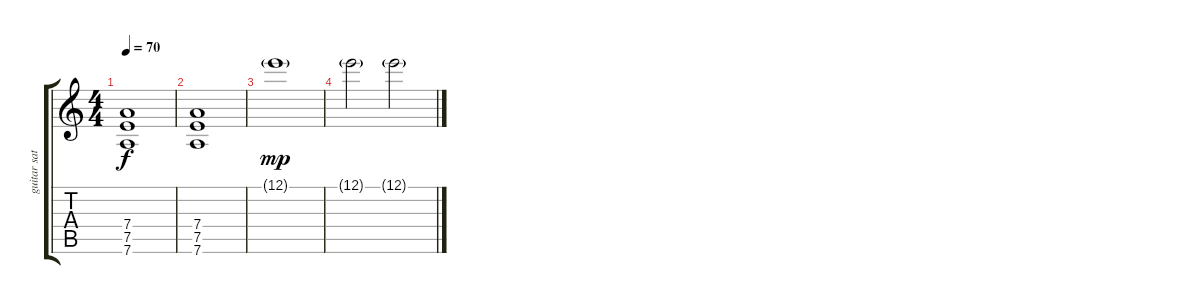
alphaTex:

\track ("guitar sat" "guitar sat") {instrument overdrivenguitar}
\staff {score tabs}
\tuning (E4 B3 G3 D3 A2 D2) {hide}
\ts (4 4)
\tempo 70
\clef g2
\ks c
(7.4 7.5 7.6).1{dy f} |
(7.4 7.5 7.6).1 |
12.1{g}.1{dy mp} |
12.1{g}.2 12.1{g}.2
